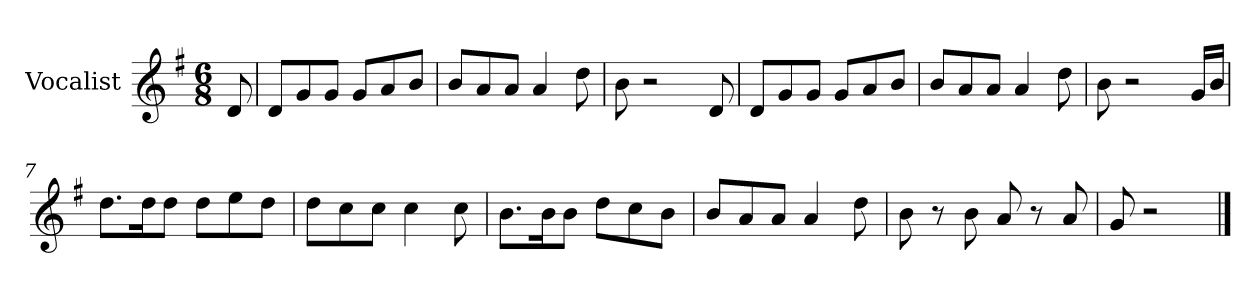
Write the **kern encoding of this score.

**kern
*part1
*staff1
*I"Vocalist
*k[f#]
*G:
*M6/8
=
8d
=1
8dL
8g
8gJ
8gL
8a
8bJ
=2
8bL
8a
8aJ
4a
8dd
=3
8b
2r
8d
=4
8dL
8g
8gJ
8gL
8a
8bJ
=5
8bL
8a
8aJ
4a
8dd
=6
8b
2r
16gLL
16bJJ
=7
8.ddL
16ddK
8ddJ
8ddL
8ee
8ddJ
=8
8ddL
8cc
8ccJ
4cc
8cc
=9
8.bL
16bK
8bJ
8ddL
8cc
8bJ
=10
8bL
8a
8aJ
4a
8dd
=11
8b
8r
8b
8a
8r
8a
=12
8g
2r
==
*-
